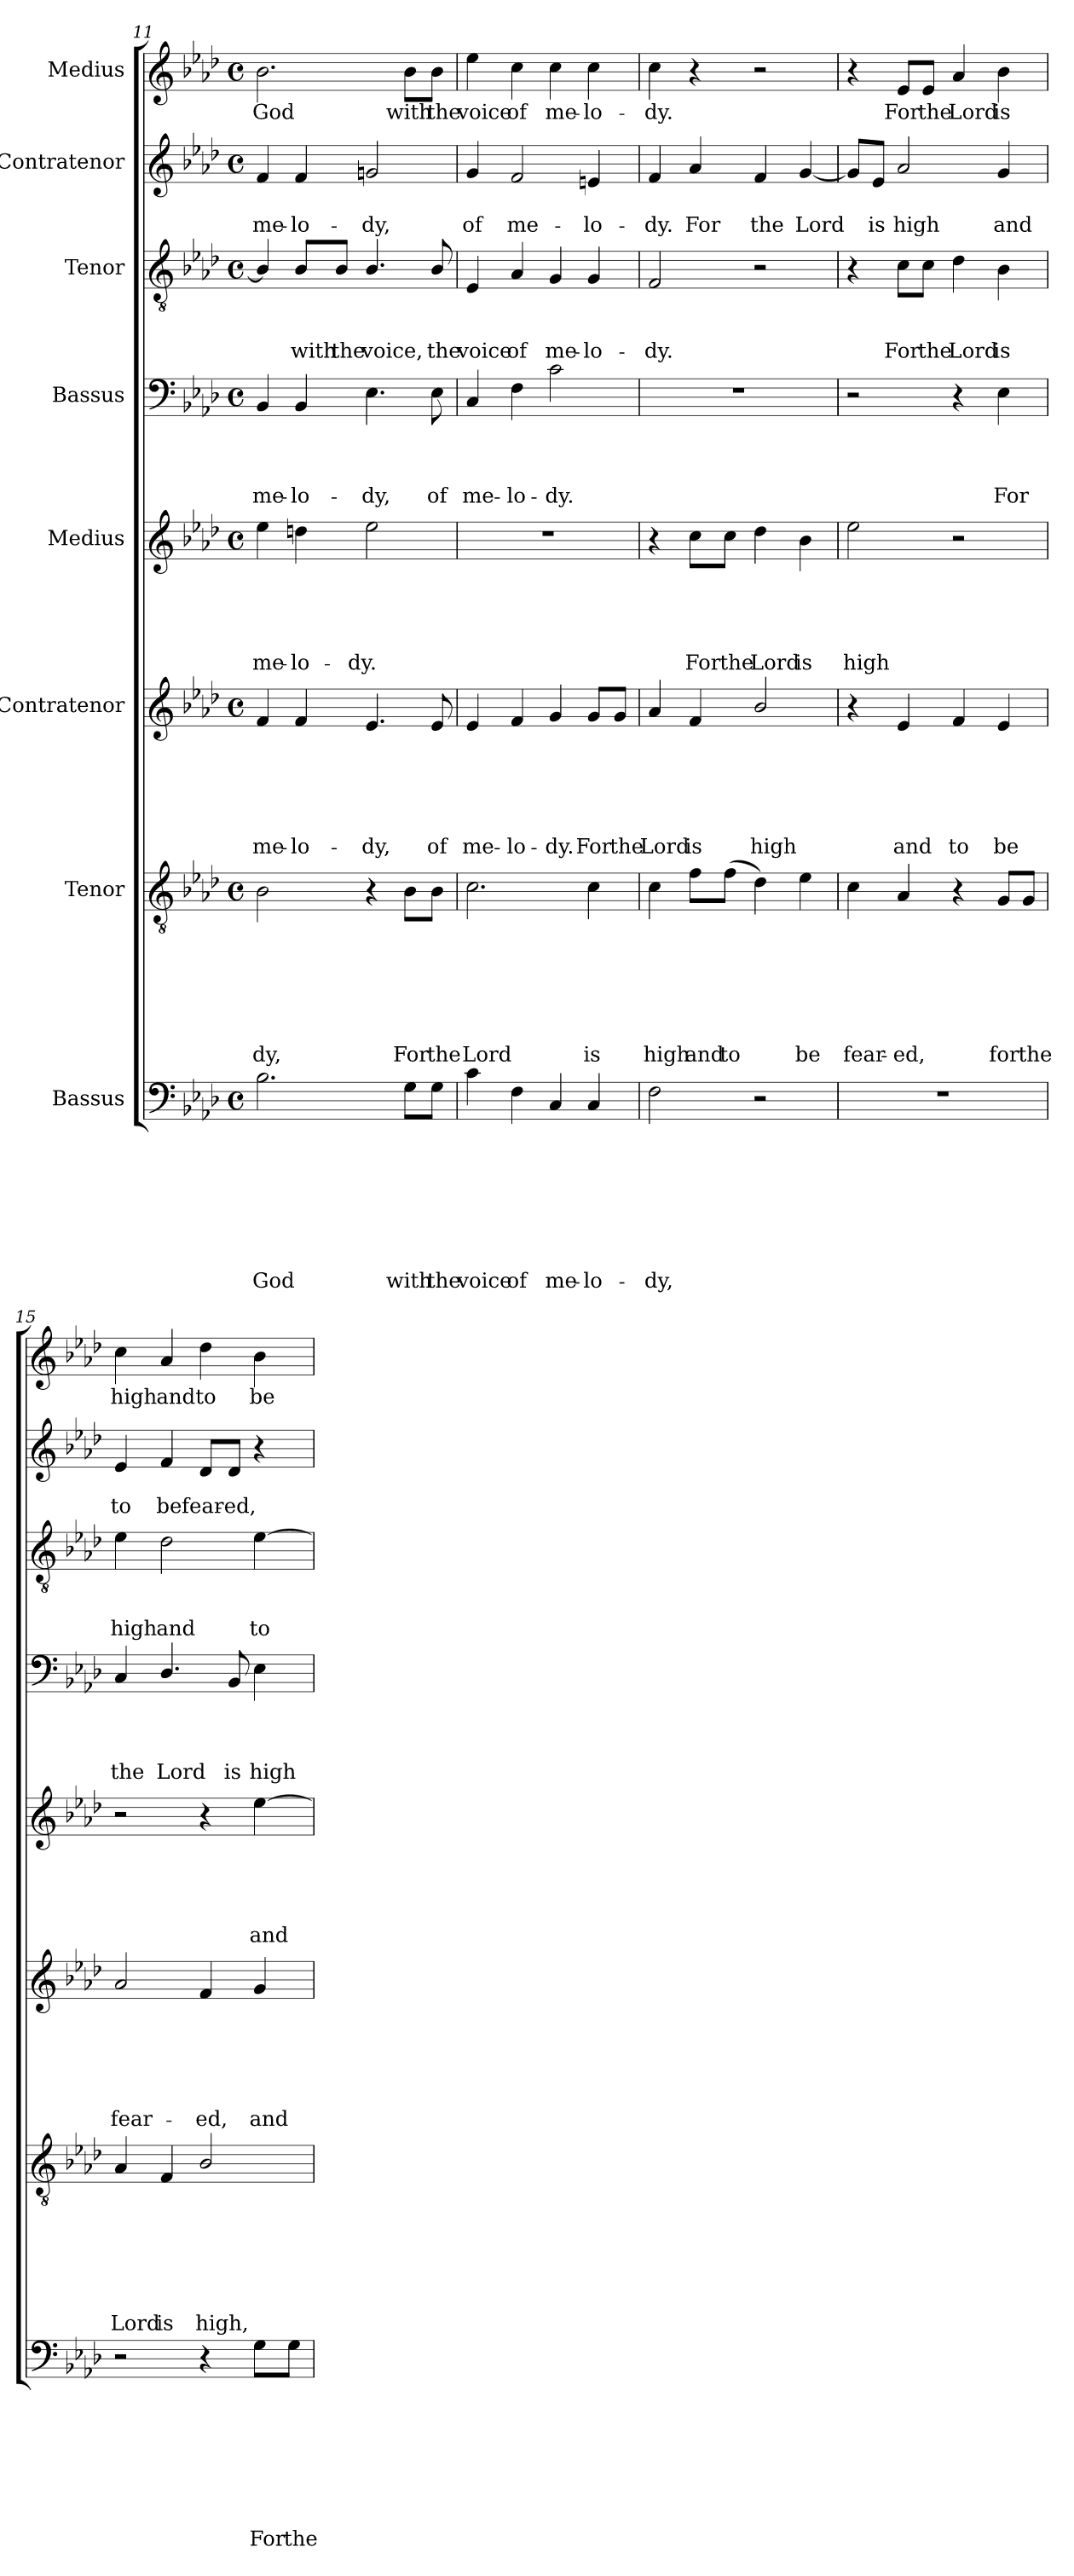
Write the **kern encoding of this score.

**kern	**text	**text	**text	**text	**text	**text	**text	**text	**kern	**text	**text	**text	**text	**text	**text	**text	**kern	**text	**text	**text	**text	**text	**text	**kern	**text	**text	**text	**text	**text	**kern	**text	**text	**text	**text	**kern	**text	**text	**text	**kern	**text	**text	**kern	**text
*part8	*part8	*part8	*part8	*part8	*part8	*part8	*part8	*part8	*part7	*part7	*part7	*part7	*part7	*part7	*part7	*part7	*part6	*part6	*part6	*part6	*part6	*part6	*part6	*part5	*part5	*part5	*part5	*part5	*part5	*part4	*part4	*part4	*part4	*part4	*part3	*part3	*part3	*part3	*part2	*part2	*part2	*part1	*part1
*staff8	*staff8	*staff8	*staff8	*staff8	*staff8	*staff8	*staff8	*staff8	*staff7	*staff7	*staff7	*staff7	*staff7	*staff7	*staff7	*staff7	*staff6	*staff6	*staff6	*staff6	*staff6	*staff6	*staff6	*staff5	*staff5	*staff5	*staff5	*staff5	*staff5	*staff4	*staff4	*staff4	*staff4	*staff4	*staff3	*staff3	*staff3	*staff3	*staff2	*staff2	*staff2	*staff1	*staff1
*I"Bassus	*	*	*	*	*	*	*	*	*I"Tenor	*	*	*	*	*	*	*	*I"Contratenor	*	*	*	*	*	*	*I"Medius	*	*	*	*	*	*I"Bassus	*	*	*	*	*I"Tenor	*	*	*	*I"Contratenor	*	*	*I"Medius	*
*clefF4	*	*	*	*	*	*	*	*	*clefGv2	*	*	*	*	*	*	*	*clefG2	*	*	*	*	*	*	*clefG2	*	*	*	*	*	*clefF4	*	*	*	*	*clefGv2	*	*	*	*clefG2	*	*	*clefG2	*
*k[b-e-a-d-]	*	*	*	*	*	*	*	*	*k[b-e-a-d-]	*	*	*	*	*	*	*	*k[b-e-a-d-]	*	*	*	*	*	*	*k[b-e-a-d-]	*	*	*	*	*	*k[b-e-a-d-]	*	*	*	*	*k[b-e-a-d-]	*	*	*	*k[b-e-a-d-]	*	*	*k[b-e-a-d-]	*
*A-:	*	*	*	*	*	*	*	*	*A-:	*	*	*	*	*	*	*	*A-:	*	*	*	*	*	*	*A-:	*	*	*	*	*	*A-:	*	*	*	*	*A-:	*	*	*	*A-:	*	*	*A-:	*
*M4/4	*	*	*	*	*	*	*	*	*M4/4	*	*	*	*	*	*	*	*M4/4	*	*	*	*	*	*	*M4/4	*	*	*	*	*	*M4/4	*	*	*	*	*M4/4	*	*	*	*M4/4	*	*	*M4/4	*
*met(c)	*	*	*	*	*	*	*	*	*met(c)	*	*	*	*	*	*	*	*met(c)	*	*	*	*	*	*	*met(c)	*	*	*	*	*	*met(c)	*	*	*	*	*met(c)	*	*	*	*met(c)	*	*	*met(c)	*
=11	=11	=11	=11	=11	=11	=11	=11	=11	=11	=11	=11	=11	=11	=11	=11	=11	=11	=11	=11	=11	=11	=11	=11	=11	=11	=11	=11	=11	=11	=11	=11	=11	=11	=11	=11	=11	=11	=11	=11	=11	=11	=11	=11
!	!	!	!	!	!	!	!	!LO:LY:b	!	!	!	!	!	!	!	!LO:LY:b	!	!	!	!	!	!	!LO:LY:b	!	!	!	!	!	!LO:LY:b	!	!	!	!	!LO:LY:b	!	!	!	!	!	!	!LO:LY:b	!	!LO:LY:b
2.B-\	.	.	.	.	.	.	.	God	2B-\	.	.	.	.	.	.	-dy,	4f/	.	.	.	.	.	me-	4ee-\	.	.	.	.	me-	4BB-/	.	.	.	me-	4B-/]	.	.	.	4f/	.	me-	2.b-\	God
!	!	!	!	!	!	!	!	!	!	!	!	!	!	!	!	!	!	!	!	!	!	!	!LO:LY:b	!	!	!	!	!	!LO:LY:b	!	!	!	!	!LO:LY:b	!	!	!	!LO:LY:b	!	!	!LO:LY:b	!	!
.	.	.	.	.	.	.	.	.	.	.	.	.	.	.	.	.	4f/	.	.	.	.	.	-lo-	4ddn\	.	.	.	.	-lo-	4BB-/	.	.	.	-lo-	8B-/L	.	.	with	4f/	.	-lo-	.	.
!	!	!	!	!	!	!	!	!	!	!	!	!	!	!	!	!	!	!	!	!	!	!	!	!	!	!	!	!	!	!	!	!	!	!	!	!	!	!LO:LY:b	!	!	!	!	!
.	.	.	.	.	.	.	.	.	.	.	.	.	.	.	.	.	.	.	.	.	.	.	.	.	.	.	.	.	.	.	.	.	.	.	8B-/J	.	.	the	.	.	.	.	.
!	!	!	!	!	!	!	!	!	!	!	!	!	!	!	!	!	!	!	!	!	!	!	!LO:LY:b	!	!	!	!	!	!LO:LY:b	!	!	!	!	!LO:LY:b	!	!	!	!LO:LY:b	!	!	!LO:LY:b	!	!
.	.	.	.	.	.	.	.	.	4r	.	.	.	.	.	.	.	4.e-/	.	.	.	.	.	-dy,	2ee-\	.	.	.	.	-dy.	4.E-\	.	.	.	-dy,	4.B-/	.	.	voice,	2gn/	.	-dy,	.	.
!	!	!	!	!	!	!	!	!LO:LY:b	!	!	!	!	!	!	!	!LO:LY:b	!	!	!	!	!	!	!	!	!	!	!	!	!	!	!	!	!	!	!	!	!	!	!	!	!	!	!LO:LY:b
8G\L	.	.	.	.	.	.	.	with	8B-\L	.	.	.	.	.	.	For	.	.	.	.	.	.	.	.	.	.	.	.	.	.	.	.	.	.	.	.	.	.	.	.	.	8b-\L	with
!	!	!	!	!	!	!	!	!LO:LY:b	!	!	!	!	!	!	!	!LO:LY:b	!	!	!	!	!	!	!LO:LY:b	!	!	!	!	!	!	!	!	!	!	!LO:LY:b	!	!	!	!LO:LY:b	!	!	!	!	!LO:LY:b
8G\J	.	.	.	.	.	.	.	the	8B-\J	.	.	.	.	.	.	the	8e-/	.	.	.	.	.	of	.	.	.	.	.	.	8E-\	.	.	.	of	8B-/	.	.	the	.	.	.	8b-\J	the
!!LO:PB:g=z
=12	=12	=12	=12	=12	=12	=12	=12	=12	=12	=12	=12	=12	=12	=12	=12	=12	=12	=12	=12	=12	=12	=12	=12	=12	=12	=12	=12	=12	=12	=12	=12	=12	=12	=12	=12	=12	=12	=12	=12	=12	=12	=12	=12
!	!	!	!	!	!	!	!	!LO:LY:b	!	!	!	!	!	!	!	!LO:LY:b	!	!	!	!	!	!	!LO:LY:b	!	!	!	!	!	!	!	!	!	!	!LO:LY:b	!	!	!	!LO:LY:b	!	!	!LO:LY:b	!	!LO:LY:b
4c\	.	.	.	.	.	.	.	voice	2.c\	.	.	.	.	.	.	Lord	4e-/	.	.	.	.	.	me-	1r	.	.	.	.	.	4C/	.	.	.	me-	4E-/	.	.	voice	4g/	.	of	4ee-\	voice
!	!	!	!	!	!	!	!	!LO:LY:b	!	!	!	!	!	!	!	!	!	!	!	!	!	!	!LO:LY:b	!	!	!	!	!	!	!	!	!	!	!LO:LY:b	!	!	!	!LO:LY:b	!	!	!LO:LY:b	!	!LO:LY:b
4F\	.	.	.	.	.	.	.	of	.	.	.	.	.	.	.	.	4f/	.	.	.	.	.	-lo-	.	.	.	.	.	.	4F\	.	.	.	-lo-	4A-/	.	.	of	2f/	.	me-	4cc\	of
!	!	!	!	!	!	!	!	!LO:LY:b	!	!	!	!	!	!	!	!	!	!	!	!	!	!	!LO:LY:b	!	!	!	!	!	!	!	!	!	!	!LO:LY:b	!	!	!	!LO:LY:b	!	!	!	!	!LO:LY:b
4C/	.	.	.	.	.	.	.	me-	.	.	.	.	.	.	.	.	4g/	.	.	.	.	.	-dy.	.	.	.	.	.	.	2c\	.	.	.	-dy.	4G/	.	.	me-	.	.	.	4cc\	me-
!	!	!	!	!	!	!	!	!LO:LY:b	!	!	!	!	!	!	!	!LO:LY:b	!	!	!	!	!	!	!LO:LY:b	!	!	!	!	!	!	!	!	!	!	!	!	!	!	!LO:LY:b	!	!	!LO:LY:b	!	!LO:LY:b
4C/	.	.	.	.	.	.	.	-lo-	4c\	.	.	.	.	.	.	is	8g/L	.	.	.	.	.	For	.	.	.	.	.	.	.	.	.	.	.	4G/	.	.	-lo-	4en/	.	-lo-	4cc\	-lo-
!	!	!	!	!	!	!	!	!	!	!	!	!	!	!	!	!	!	!	!	!	!	!	!LO:LY:b	!	!	!	!	!	!	!	!	!	!	!	!	!	!	!	!	!	!	!	!
.	.	.	.	.	.	.	.	.	.	.	.	.	.	.	.	.	8g/J	.	.	.	.	.	the	.	.	.	.	.	.	.	.	.	.	.	.	.	.	.	.	.	.	.	.
=13	=13	=13	=13	=13	=13	=13	=13	=13	=13	=13	=13	=13	=13	=13	=13	=13	=13	=13	=13	=13	=13	=13	=13	=13	=13	=13	=13	=13	=13	=13	=13	=13	=13	=13	=13	=13	=13	=13	=13	=13	=13	=13	=13
!	!	!	!	!	!	!	!	!LO:LY:b	!	!	!	!	!	!	!	!LO:LY:b	!	!	!	!	!	!	!LO:LY:b	!	!	!	!	!	!	!	!	!	!	!	!	!	!	!LO:LY:b	!	!	!LO:LY:b	!	!LO:LY:b
2F\	.	.	.	.	.	.	.	-dy,	4c\	.	.	.	.	.	.	high	4a-/	.	.	.	.	.	Lord	4r	.	.	.	.	.	1r	.	.	.	.	2F/	.	.	-dy.	4f/	.	-dy.	4cc\	-dy.
!	!	!	!	!	!	!	!	!	!	!	!	!	!	!	!	!LO:LY:b	!	!	!	!	!	!	!LO:LY:b	!	!	!	!	!	!LO:LY:b	!	!	!	!	!	!	!	!	!	!	!	!LO:LY:b	!	!
.	.	.	.	.	.	.	.	.	8f\L	.	.	.	.	.	.	and	4f/	.	.	.	.	.	is	8cc\L	.	.	.	.	For	.	.	.	.	.	.	.	.	.	4a-/	.	For	4r	.
!	!	!	!	!	!	!	!	!	!	!	!	!	!	!	!	!LO:LY:b	!	!	!	!	!	!	!	!	!	!	!	!	!LO:LY:b	!	!	!	!	!	!	!	!	!	!	!	!	!	!
.	.	.	.	.	.	.	.	.	(>8f\J	.	.	.	.	.	.	to	.	.	.	.	.	.	.	8cc\J	.	.	.	.	the	.	.	.	.	.	.	.	.	.	.	.	.	.	.
!	!	!	!	!	!	!	!	!	!	!	!	!	!	!	!	!	!	!	!	!	!	!	!LO:LY:b	!	!	!	!	!	!LO:LY:b	!	!	!	!	!	!	!	!	!	!	!	!LO:LY:b	!	!
2r	.	.	.	.	.	.	.	.	4d-\)	.	.	.	.	.	.	.	2b-/	.	.	.	.	.	high	4dd-\	.	.	.	.	Lord	.	.	.	.	.	2r	.	.	.	4f/	.	the	2r	.
!	!	!	!	!	!	!	!	!	!	!	!	!	!	!	!	!LO:LY:b	!	!	!	!	!	!	!	!	!	!	!	!	!LO:LY:b	!	!	!	!	!	!	!	!	!	!	!	!LO:LY:b	!	!
.	.	.	.	.	.	.	.	.	4e-\	.	.	.	.	.	.	be	.	.	.	.	.	.	.	4b-\	.	.	.	.	is	.	.	.	.	.	.	.	.	.	[<4g/	.	Lord	.	.
=14	=14	=14	=14	=14	=14	=14	=14	=14	=14	=14	=14	=14	=14	=14	=14	=14	=14	=14	=14	=14	=14	=14	=14	=14	=14	=14	=14	=14	=14	=14	=14	=14	=14	=14	=14	=14	=14	=14	=14	=14	=14	=14	=14
!	!	!	!	!	!	!	!	!	!	!	!	!	!	!	!	!LO:LY:b	!	!	!	!	!	!	!	!	!	!	!	!	!LO:LY:b	!	!	!	!	!	!	!	!	!	!	!	!	!	!
1r	.	.	.	.	.	.	.	.	4c\	.	.	.	.	.	.	fear-	4r	.	.	.	.	.	.	2ee-\	.	.	.	.	high	2r	.	.	.	.	4r	.	.	.	8g/L]	.	.	4r	.
!	!	!	!	!	!	!	!	!	!	!	!	!	!	!	!	!	!	!	!	!	!	!	!	!	!	!	!	!	!	!	!	!	!	!	!	!	!	!	!	!	!LO:LY:b	!	!
.	.	.	.	.	.	.	.	.	.	.	.	.	.	.	.	.	.	.	.	.	.	.	.	.	.	.	.	.	.	.	.	.	.	.	.	.	.	.	8e-/J	.	is	.	.
!	!	!	!	!	!	!	!	!	!	!	!	!	!	!	!	!LO:LY:b	!	!	!	!	!	!	!LO:LY:b	!	!	!	!	!	!	!	!	!	!	!	!	!	!	!LO:LY:b	!	!	!LO:LY:b	!	!LO:LY:b
.	.	.	.	.	.	.	.	.	4A-/	.	.	.	.	.	.	-ed,	4e-/	.	.	.	.	.	and	.	.	.	.	.	.	.	.	.	.	.	8c\L	.	.	For	2a-/	.	high	8e-/L	For
!	!	!	!	!	!	!	!	!	!	!	!	!	!	!	!	!	!	!	!	!	!	!	!	!	!	!	!	!	!	!	!	!	!	!	!	!	!	!LO:LY:b	!	!	!	!	!LO:LY:b
.	.	.	.	.	.	.	.	.	.	.	.	.	.	.	.	.	.	.	.	.	.	.	.	.	.	.	.	.	.	.	.	.	.	.	8c\J	.	.	the	.	.	.	8e-/J	the
!	!	!	!	!	!	!	!	!	!	!	!	!	!	!	!	!	!	!	!	!	!	!	!LO:LY:b	!	!	!	!	!	!	!	!	!	!	!	!	!	!	!LO:LY:b	!	!	!	!	!LO:LY:b
.	.	.	.	.	.	.	.	.	4r	.	.	.	.	.	.	.	4f/	.	.	.	.	.	to	2r	.	.	.	.	.	4r	.	.	.	.	4d-\	.	.	Lord	.	.	.	4a-/	Lord
!	!	!	!	!	!	!	!	!	!	!	!	!	!	!	!	!LO:LY:b	!	!	!	!	!	!	!LO:LY:b	!	!	!	!	!	!	!	!	!	!	!LO:LY:b	!	!	!	!LO:LY:b	!	!	!LO:LY:b	!	!LO:LY:b
.	.	.	.	.	.	.	.	.	8G/L	.	.	.	.	.	.	for	4e-/	.	.	.	.	.	be	.	.	.	.	.	.	4E-\	.	.	.	For	4B-\	.	.	is	4g/	.	and	4b-\	is
!	!	!	!	!	!	!	!	!	!	!	!	!	!	!	!	!LO:LY:b	!	!	!	!	!	!	!	!	!	!	!	!	!	!	!	!	!	!	!	!	!	!	!	!	!	!	!
.	.	.	.	.	.	.	.	.	8G/J	.	.	.	.	.	.	the	.	.	.	.	.	.	.	.	.	.	.	.	.	.	.	.	.	.	.	.	.	.	.	.	.	.	.
=15	=15	=15	=15	=15	=15	=15	=15	=15	=15	=15	=15	=15	=15	=15	=15	=15	=15	=15	=15	=15	=15	=15	=15	=15	=15	=15	=15	=15	=15	=15	=15	=15	=15	=15	=15	=15	=15	=15	=15	=15	=15	=15	=15
!	!	!	!	!	!	!	!	!	!	!	!	!	!	!	!	!LO:LY:b	!	!	!	!	!	!	!LO:LY:b	!	!	!	!	!	!	!	!	!	!	!LO:LY:b	!	!	!	!LO:LY:b	!	!	!LO:LY:b	!	!LO:LY:b
2r	.	.	.	.	.	.	.	.	4A-/	.	.	.	.	.	.	Lord	2a-/	.	.	.	.	.	fear-	2r	.	.	.	.	.	4C/	.	.	.	the	4e-\	.	.	high	4e-/	.	to	4cc\	high
!	!	!	!	!	!	!	!	!	!	!	!	!	!	!	!	!LO:LY:b	!	!	!	!	!	!	!	!	!	!	!	!	!	!	!	!	!	!LO:LY:b	!	!	!	!LO:LY:b	!	!	!LO:LY:b	!	!LO:LY:b
.	.	.	.	.	.	.	.	.	4F/	.	.	.	.	.	.	is	.	.	.	.	.	.	.	.	.	.	.	.	.	4.D-/	.	.	.	Lord	2d-\	.	.	and	4f/	.	be	4a-/	and
!	!	!	!	!	!	!	!	!	!	!	!	!	!	!	!	!LO:LY:b	!	!	!	!	!	!	!LO:LY:b	!	!	!	!	!	!	!	!	!	!	!	!	!	!	!	!	!	!LO:LY:b	!	!LO:LY:b
4r	.	.	.	.	.	.	.	.	2B-/	.	.	.	.	.	.	high,	4f/	.	.	.	.	.	-ed,	4r	.	.	.	.	.	.	.	.	.	.	.	.	.	.	8d-/L	.	fear-	4dd-\	to
!	!	!	!	!	!	!	!	!	!	!	!	!	!	!	!	!	!	!	!	!	!	!	!	!	!	!	!	!	!	!	!	!	!	!LO:LY:b	!	!	!	!	!	!	!LO:LY:b	!	!
.	.	.	.	.	.	.	.	.	.	.	.	.	.	.	.	.	.	.	.	.	.	.	.	.	.	.	.	.	.	8BB-/	.	.	.	is	.	.	.	.	8d-/J	.	-ed,	.	.
!	!	!	!	!	!	!	!	!LO:LY:b	!	!	!	!	!	!	!	!	!	!	!	!	!	!	!LO:LY:b	!	!	!	!	!	!LO:LY:b	!	!	!	!	!LO:LY:b	!	!	!	!LO:LY:b	!	!	!	!	!LO:LY:b
8G\L	.	.	.	.	.	.	.	For	.	.	.	.	.	.	.	.	4g/	.	.	.	.	.	and	[<4ee-\	.	.	.	.	and	4E-\	.	.	.	high	[<4e-\	.	.	to	4r	.	.	4b-\	be
!	!	!	!	!	!	!	!	!LO:LY:b	!	!	!	!	!	!	!	!	!	!	!	!	!	!	!	!	!	!	!	!	!	!	!	!	!	!	!	!	!	!	!	!	!	!	!
8G\J	.	.	.	.	.	.	.	the	.	.	.	.	.	.	.	.	.	.	.	.	.	.	.	.	.	.	.	.	.	.	.	.	.	.	.	.	.	.	.	.	.	.	.
=	=	=	=	=	=	=	=	=	=	=	=	=	=	=	=	=	=	=	=	=	=	=	=	=	=	=	=	=	=	=	=	=	=	=	=	=	=	=	=	=	=	=	=
*-	*-	*-	*-	*-	*-	*-	*-	*-	*-	*-	*-	*-	*-	*-	*-	*-	*-	*-	*-	*-	*-	*-	*-	*-	*-	*-	*-	*-	*-	*-	*-	*-	*-	*-	*-	*-	*-	*-	*-	*-	*-	*-	*-
